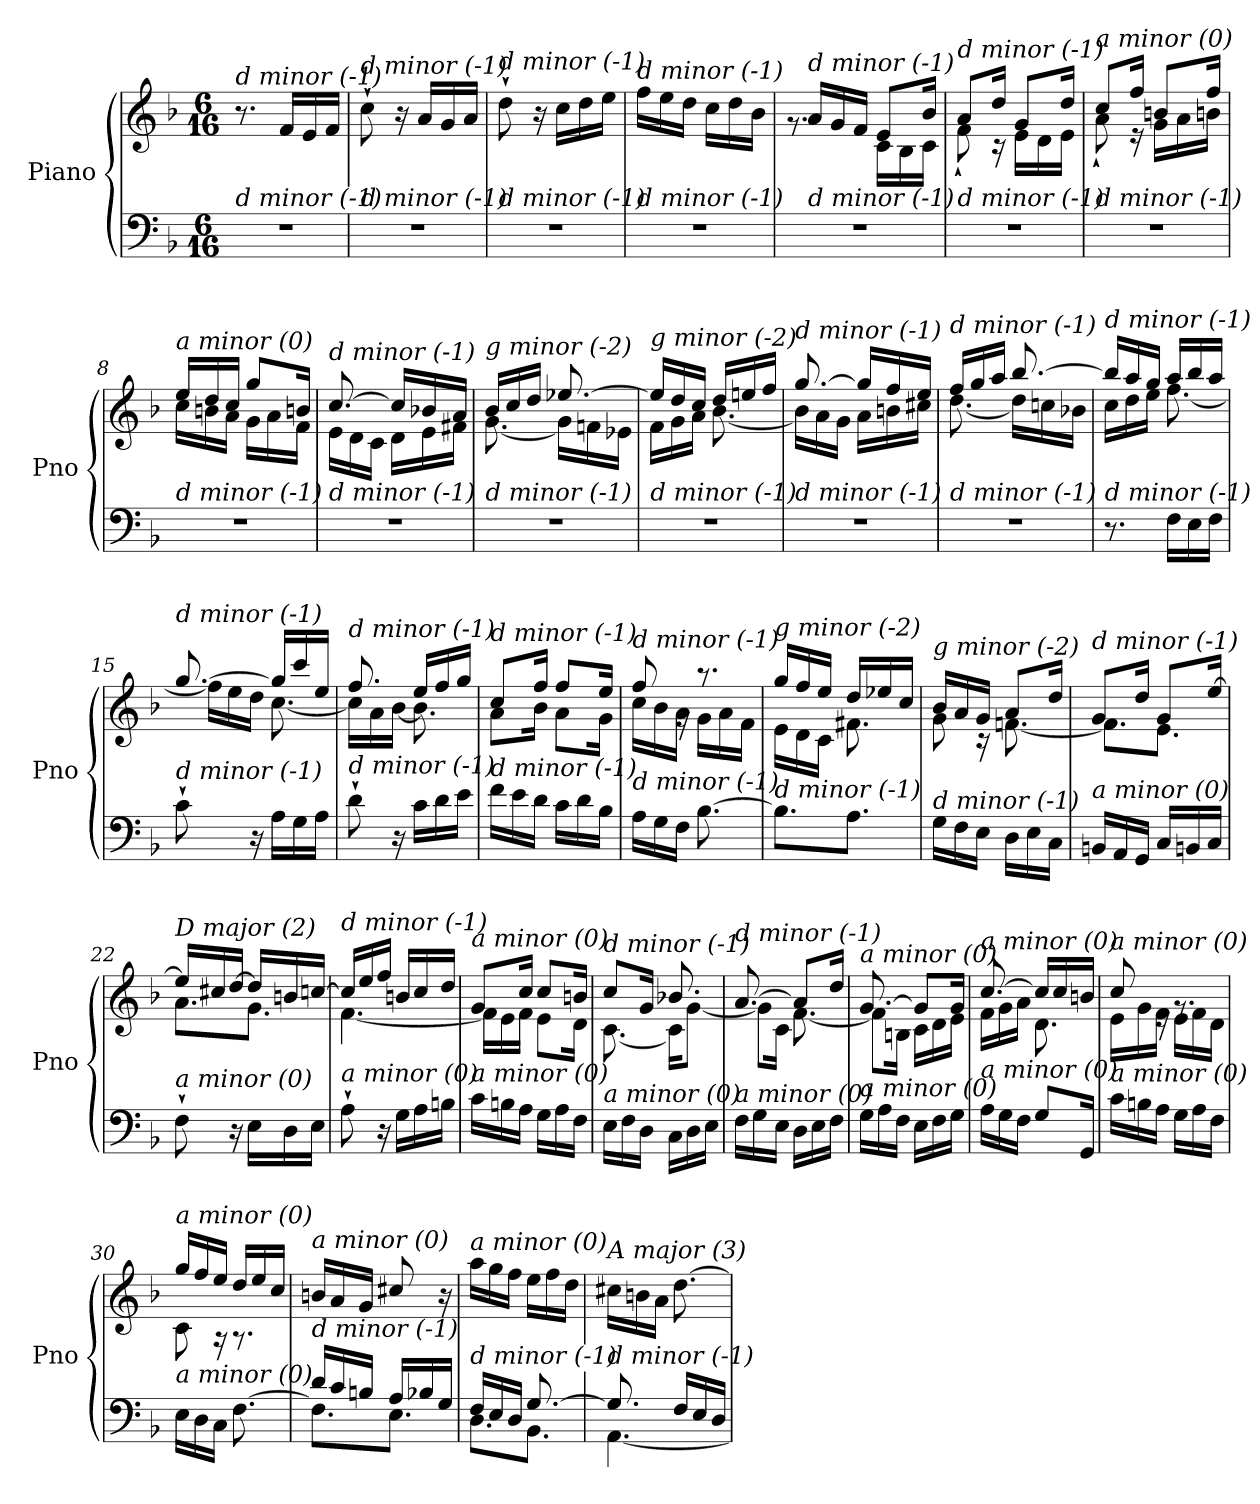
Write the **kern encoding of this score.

**kern	**kern
*part1	*part1
*staff2	*staff1
*I"Piano	*
*I'Pno	*
*clefF4	*clefG2
*k[b-]	*k[b-]
*M6/16	*M6/16
=1	=1
!	!LO:TX:i:t=d minor (-1)
!LO:TX:i:t=d minor (-1)	!
4.r	8.r
.	16f/LL
.	16e/
.	16f/JJ
=2	=2
!	!LO:TX:i:t=d minor (-1)
!LO:TX:i:t=d minor (-1)	!
4.r	8cc`\
.	16r
.	16a/LL
.	16g/
.	16a/JJ
=3	=3
!	!LO:TX:i:t=d minor (-1)
!LO:TX:i:t=d minor (-1)	!
4.r	8dd`\
.	16r
.	16cc\LL
.	16dd\
.	16ee\JJ
=4	=4
!	!LO:TX:i:t=d minor (-1)
!LO:TX:i:t=d minor (-1)	!
4.r	16ff\LL
.	16ee\
.	16dd\JJ
.	16cc\LL
.	16dd\
.	16b-\JJ
=5	=5
*	*^
!	!LO:TX:i:t=d minor (-1)	!
!LO:TX:i:t=d minor (-1)	!	!
4.r	16a/LL	8.rg
.	16g/	.
.	16f/JJ	.
.	8e/L	16c\LL
.	.	16B-\
.	16b-/Jk	16c\JJ
=6	=6	=6
!	!LO:TX:i:t=d minor (-1)	!
!LO:TX:i:t=d minor (-1)	!	!
4.r	8a/L	8f`\
.	16dd/Jk	16r
.	8g/L	16e\LL
.	.	16d\
.	16dd/Jk	16e\JJ
=7	=7	=7
!	!LO:TX:i:t=a minor (0)	!
!LO:TX:i:t=d minor (-1)	!	!
4.r	8cc/L	8a`\
.	16ff/Jk	16r
.	8bn/L	16g\LL
.	.	16a\
.	16ff/Jk	16bn\JJ
!!LO:LB:g=z	!!
=8	=8	=8
!	!LO:TX:i:t=a minor (0)	!
!LO:TX:i:t=d minor (-1)	!	!
4.r	16ee/LL	16cc\LL
.	16dd/	16bn\
.	16cc/JJ	16a\JJ
.	8gg/L	16g\LL
.	.	16a\
.	16bn/Jk	16f\JJ
=9	=9	=9
!	!LO:TX:i:t=d minor (-1)	!
!LO:TX:i:t=d minor (-1)	!	!
4.r	[8.cc/	16e\LL
.	.	16d\
.	.	16c\JJ
.	16cc/LL]	16d\LL
.	16b-X/	16e\
.	16a/JJ	16f#X\JJ
=10	=10	=10
!	!LO:TX:i:t=g minor (-2)	!
!LO:TX:i:t=d minor (-1)	!	!
4.r	16b-/LL	[8.g\
.	16cc/	.
.	16dd/JJ	.
.	[8.ee-X/	16g\LL]
.	.	16fn\
.	.	16e-X\JJ
=11	=11	=11
!	!LO:TX:i:t=g minor (-2)	!
!LO:TX:i:t=d minor (-1)	!	!
4.r	16ee-/LL]	16f\LL
.	16dd/	16g\
.	16cc/JJ	16a\JJ
.	16dd/LL	[8.b-\
.	16een/	.
.	16ff/JJ	.
=12	=12	=12
!	!LO:TX:i:t=d minor (-1)	!
!LO:TX:i:t=d minor (-1)	!	!
4.r	[8.gg/	16b-\LL]
.	.	16a\
.	.	16g\JJ
.	16gg/LL]	16a\LL
.	16ff/	16bn\
.	16ee/JJ	16cc#X\JJ
=13	=13	=13
!	!LO:TX:i:t=d minor (-1)	!
!LO:TX:i:t=d minor (-1)	!	!
4.r	16ff/LL	[8.dd\
.	16gg/	.
.	16aa/JJ	.
.	[8.bb-/	16dd\LL]
.	.	16ccn\
.	.	16b-X\JJ
!!LO:LB:g=z	!!
=14	=14	=14
!	!LO:TX:i:t=d minor (-1)	!
!LO:TX:i:t=d minor (-1)	!	!
8.r	16bb-/LL]	16cc\LL
.	16aa/	16dd\
.	16gg/JJ	16ee\JJ
16F\LL	16aa/LL	[8.ff\
16E\	16bb-/	.
16F\JJ	16aa/JJ	.
=15	=15	=15
!	!LO:TX:i:t=d minor (-1)	!
!LO:TX:i:t=d minor (-1)	!	!
8c`\	[8.gg/	16ff\LL]
.	.	16ee\
16r	.	16dd\JJ
16A\LL	16gg/LL]	[8.cc\
16G\	16ccc/	.
16A\JJ	16ee/JJ	.
=16	=16	=16
!	!LO:TX:i:t=d minor (-1)	!
!LO:TX:i:t=d minor (-1)	!	!
8d`\	8.ff/	16cc\LL]
.	.	16a\
16r	.	[16b-\JJ
16c\LL	16ee/LL	8.b-\]
16d\	16ff/	.
16e\JJ	16gg/JJ	.
=17	=17	=17
!	!LO:TX:i:t=d minor (-1)	!
!LO:TX:i:t=d minor (-1)	!	!
16f\LL	8cc/L	8a\L
16e\	.	.
16d\JJ	16ff/Jk	16b-\Jk
16c\LL	8ff/L	8a\L
16d\	.	.
16B-\JJ	16ee/Jk	16g\Jk
=18	=18	=18
!	!LO:TX:i:t=d minor (-1)	!
!LO:TX:i:t=d minor (-1)	!	!
16A\LL	8ff/	16cc\LL
16G\	.	16b-\
16F\JJ	16rg	16a\JJ
[8.B-\	8.r	16g\LL
.	.	16a\
.	.	16f\JJ
=19	=19	=19
!	!LO:TX:i:t=g minor (-2)	!
!LO:TX:i:t=d minor (-1)	!	!
8.B-\L]	16gg/LL	16e\LL
.	16ff/	16d\
.	16ee/JJ	16c\JJ
8.A\J	16dd/LL	8.f#X\
.	16ee-X/	.
.	16cc/JJ	.
!!LO:LB:g=z	!!
=20	=20	=20
!	!LO:TX:i:t=g minor (-2)	!
!LO:TX:i:t=d minor (-1)	!	!
16G\LL	16b-/LL	8g\
16F\	16a/	.
16E\JJ	16g/JJ	16r
16D\LL	8a/L	[8.fn\
16E\	.	.
16C\JJ	16dd/Jk	.
=21	=21	=21
!	!LO:TX:i:t=d minor (-1)	!
!LO:TX:i:t=a minor (0)	!	!
16BBn/LL	8g/L	8.f\L]
16AA/	.	.
16GG/JJ	16dd/Jk	.
16C/LL	8g/L	8.e\J
16BBn/	.	.
16C/JJ	[16ee/Jk	.
=22	=22	=22
!	!LO:TX:i:t=D major (2)	!
!LO:TX:i:t=a minor (0)	!	!
8F`\	16ee/LL]	8.a\L
.	16cc#X/	.
16r	[16dd/JJ	.
16E\LL	16dd/LL]	8.g\J
16D\	16bn/	.
16E\JJ	[16ccn/JJ	.
=23	=23	=23
!	!LO:TX:i:t=d minor (-1)	!
!LO:TX:i:t=a minor (0)	!	!
8A`\	16cc/LL]	[4.f\
.	16ee/	.
16r	16ff/JJ	.
16G\LL	16bn/LL	.
16A\	16cc/	.
16Bn\JJ	16dd/JJ	.
=24	=24	=24
!	!LO:TX:i:t=a minor (0)	!
!LO:TX:i:t=a minor (0)	!	!
16c\LL	8g/L	16f\LL]
16Bn\	.	16e\
16A\JJ	16cc/Jk	16f\JJ
16G\LL	8cc/L	8e\L
16A\	.	.
16F\JJ	16bn/Jk	16d\Jk
=25	=25	=25
!	!LO:TX:i:t=d minor (-1)	!
!LO:TX:i:t=a minor (0)	!	!
16E\LL	8cc/L	[8.c\
16F\	.	.
16D\JJ	16g/Jk	.
16C\LL	8.b-X/	16c\KL]
16D\	.	[8g\J
16E\JJ	.	.
!!LO:LB:g=z	!!
=26	=26	=26
!	!LO:TX:i:t=d minor (-1)	!
!LO:TX:i:t=a minor (0)	!	!
16F\LL	[8.a/	8g\L]
16G\	.	.
16E\JJ	.	16c\Jk
16D\LL	8a/L]	[8.f\
16E\	.	.
16F\JJ	16dd/Jk	.
=27	=27	=27
!	!LO:TX:i:t=a minor (0)	!
!LO:TX:i:t=a minor (0)	!	!
16G\LL	[8.g/	8f\L]
16A\	.	.
16F\JJ	.	16Bn\Jk
16E\LL	8g/L]	16c\LL
16F\	.	16d\
16G\JJ	16g/Jk	16e\JJ
=28	=28	=28
!	!LO:TX:i:t=a minor (0)	!
!LO:TX:i:t=a minor (0)	!	!
16A\LL	[8.cc/	16f\LL
16G\	.	16g\
16F\JJ	.	16a\JJ
8G\L	16cc/LL]	8.d\
.	16cc/	.
16GG/Jk	16bn/JJ	.
=29	=29	=29
!	!LO:TX:i:t=a minor (0)	!
!LO:TX:i:t=a minor (0)	!	!
16c\LL	8cc/	16e\LL
16Bn\	.	16g\
16A\JJ	16re	16f\JJ
16G\LL	8.rg	16e\LL
16A\	.	16f\
16F\JJ	.	16d\JJ
=30	=30	=30
!	!LO:TX:i:t=a minor (0)	!
!LO:TX:i:t=a minor (0)	!	!
16E\LL	16gg/LL	8c\
16D\	16ff/	.
16C\JJ	16ee/JJ	16r
[8.F\	16dd/LL	8.r
.	16ee/	.
.	16cc/JJ	.
*	*v	*v
=31	=31
*^	*
!	!	!LO:TX:i:t=a minor (0)
!LO:TX:i:t=d minor (-1)	!	!
16d/LL	8.F\L]	16bn/LL
16c/	.	16a/
16Bn/JJ	.	16g/JJ
16A/LL	8.E\J	8cc#X/
16B-X/	.	.
16G/JJ	.	16r
!!LO:PB:g=z
=32	=32	=32
!	!	!LO:TX:i:t=a minor (0)
!LO:TX:i:t=d minor (-1)	!	!
16F/LL	8.D\L	16aa\LL
16E/	.	16gg\
16D/JJ	.	16ff\JJ
[8.G/	8.BB-\J	16ee\LL
.	.	16ff\
.	.	16dd\JJ
=33	=33	=33
!	!	!LO:TX:i:t=A major (3)
!LO:TX:i:t=d minor (-1)	!	!
8.G/]	[4.AA\	16cc#X\LL
.	.	16bn\
.	.	16a\JJ
16F/LL	.	[8.dd\
16E/	.	.
16D/JJ	.	.
*v	*v	*
=	=
*-	*-
